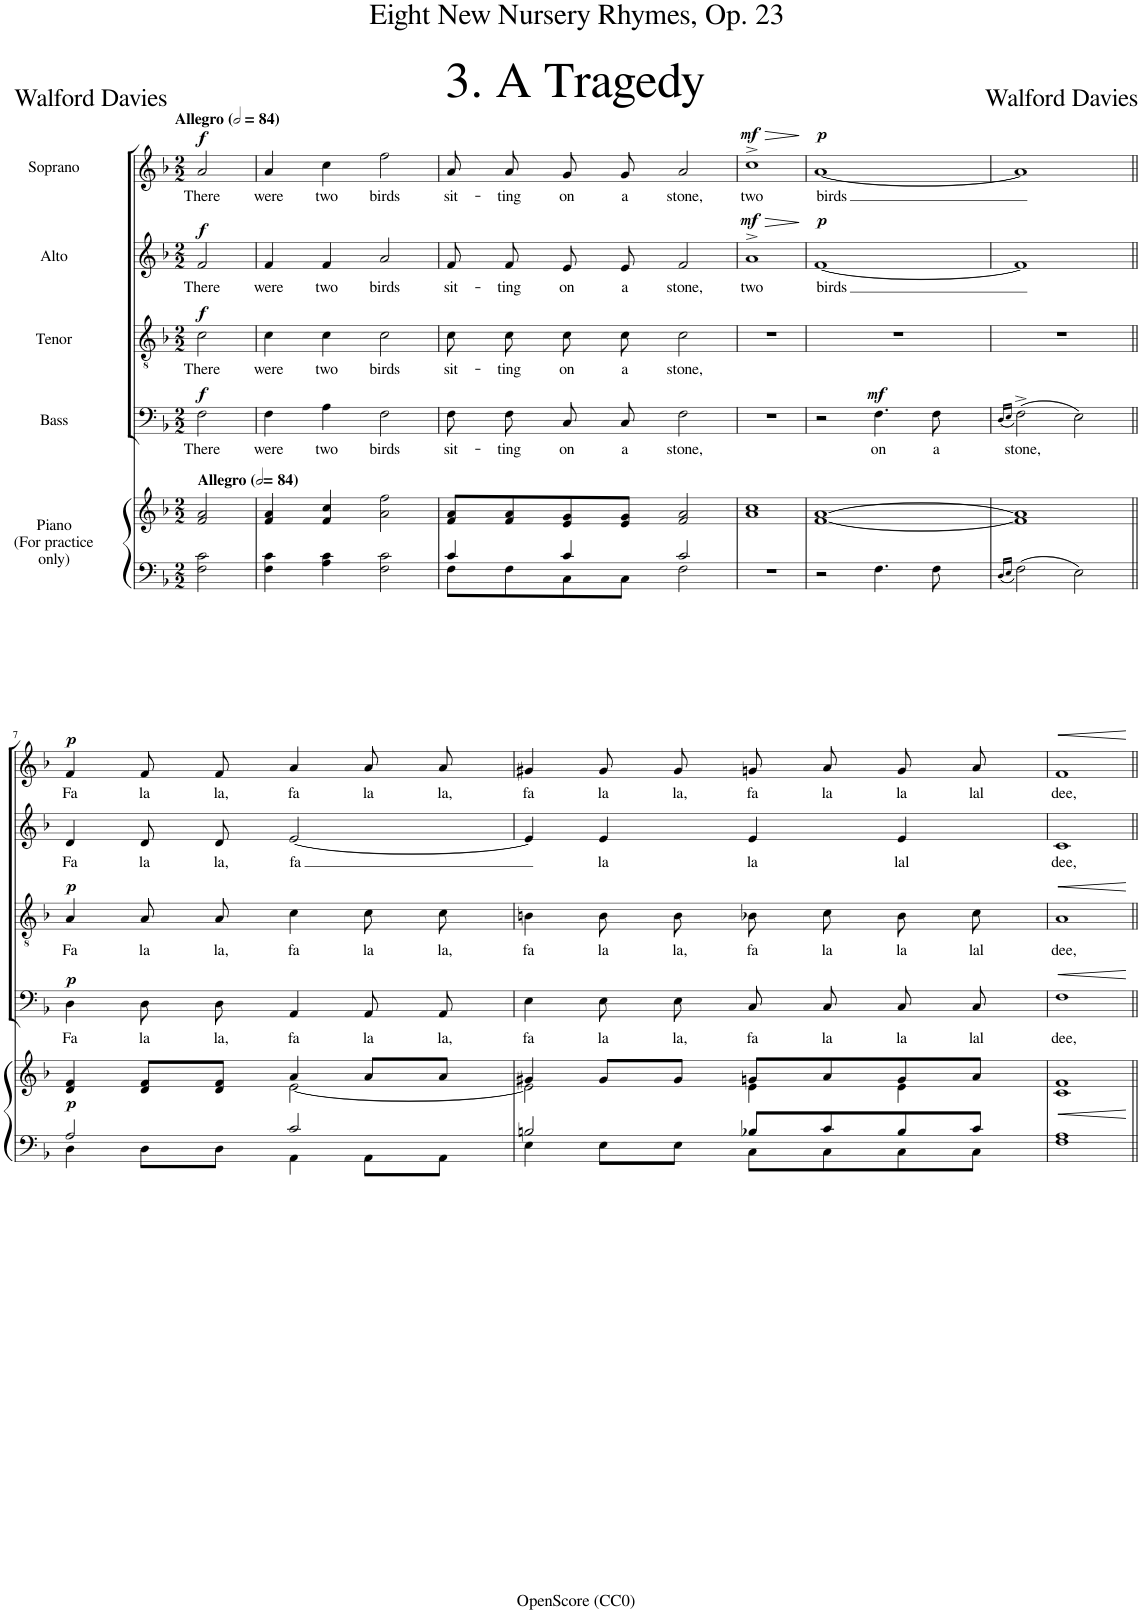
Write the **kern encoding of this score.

**kern	**kern	**dynam	**kern	**text	**dynam	**kern	**text	**dynam	**kern	**text	**dynam	**kern	**text	**dynam
*part5	*part5	*part5	*part4	*part4	*part4	*part3	*part3	*part3	*part2	*part2	*part2	*part1	*part1	*part1
*staff6	*staff5	*staff5/6	*staff4	*staff4	*staff4	*staff3	*staff3	*staff3	*staff2	*staff2	*staff2	*staff1	*staff1	*staff1
*I"Piano (For practice only)	*	*	*I"Bass	*	*	*I"Tenor	*	*	*I"Alto	*	*	*I"Soprano	*	*
*I'Pno	*	*	*	*	*	*	*	*	*	*	*	*	*	*
*clefF4	*clefG2	*	*clefF4	*	*	*clefGv2	*	*	*clefG2	*	*	*clefG2	*	*
*	*	*	*	*	*	*Trd1c2	*	*	*Trd4c7	*	*	*	*	*
*k[b-]	*k[b-]	*	*k[b-]	*	*	*k[b-]	*	*	*k[b-]	*	*	*k[b-]	*	*
*M2/2	*M2/2	*	*M2/2	*	*	*M2/2	*	*	*M2/2	*	*	*M2/2	*	*
*MM168	*MM168	*	*MM168	*	*	*MM168	*	*	*MM168	*	*	*MM168	*	*
=1	=1	=1	=1	=1	=1	=1	=1	=1	=1	=1	=1	=1	=1	=1
!	!	!	!	!	!	!	!	!	!	!	!	!LO:TX:a:B:t=Allegro	!	!
!	!LO:TX:a:B:t=Allegro	!	!	!	!	!	!	!	!	!	!	!	!	!
!	!	!	!	!LO:LY:b	!LO:DY:a	!	!LO:LY:b	!LO:DY:a	!	!LO:LY:b	!LO:DY:a	!	!LO:LY:b	!LO:DY:a
2F\ 2c\	2f/ 2a/	.	2F\	There	f	2c\	There	f	2f/	There	f	2a/	There	f
=2	=2	=2	=2	=2	=2	=2	=2	=2	=2	=2	=2	=2	=2	=2
!	!	!	!	!LO:LY:b	!	!	!LO:LY:b	!	!	!LO:LY:b	!	!	!LO:LY:b	!
4F\ 4c\	4f/ 4a/	.	4F\	were	.	4c\	were	.	4f/	were	.	4a/	were	.
!	!	!	!	!LO:LY:b	!	!	!LO:LY:b	!	!	!LO:LY:b	!	!	!LO:LY:b	!
4A\ 4c\	4f/ 4cc/	.	4A\	two	.	4c\	two	.	4f/	two	.	4cc\	two	.
!	!	!	!	!LO:LY:b	!	!	!LO:LY:b	!	!	!LO:LY:b	!	!	!LO:LY:b	!
2F\ 2c\	2a\ 2ff\	.	2F\	birds	.	2c\	birds	.	2a/	birds	.	2ff\	birds	.
=3	=3	=3	=3	=3	=3	=3	=3	=3	=3	=3	=3	=3	=3	=3
*^	*	*	*	*	*	*	*	*	*	*	*	*	*	*
!	!	!	!	!	!LO:LY:b	!	!	!LO:LY:b	!	!	!LO:LY:b	!	!	!LO:LY:b	!
4c/	8F\L	8f/ 8a/L	.	8F\	sit-	.	8c\L	sit-	.	8f/L	sit-	.	8a/L	sit-	.
!	!	!	!	!	!LO:LY:b	!	!	!LO:LY:b	!	!	!LO:LY:b	!	!	!LO:LY:b	!
.	8F\	8f/ 8a/	.	8F\	-ting	.	8c\	-ting	.	8f/	-ting	.	8a/	-ting	.
!	!	!	!	!	!LO:LY:b	!	!	!LO:LY:b	!	!	!LO:LY:b	!	!	!LO:LY:b	!
4c/	8C\	8e/ 8g/	.	8C/	on	.	8c\	on	.	8e/	on	.	8g/	on	.
!	!	!	!	!	!LO:LY:b	!	!	!LO:LY:b	!	!	!LO:LY:b	!	!	!LO:LY:b	!
.	8C\J	8e/ 8g/J	.	8C/	a	.	8c\J	a	.	8e/J	a	.	8g/J	a	.
!	!	!	!	!	!LO:LY:b	!	!	!LO:LY:b	!	!	!LO:LY:b	!	!	!LO:LY:b	!
2c/	2F\	2f/ 2a/	.	2F\	stone,	.	2c\	stone,	.	2f/	stone,	.	2a/	stone,	.
=4	=4	=4	=4	=4	=4	=4	=4	=4	=4	=4	=4	=4	=4	=4	=4
!	!	!	!	!	!	!	!	!	!	!	!LO:LY:b	!LO:HP:b	!	!LO:LY:b	!LO:HP:b
!	!	!	!	!	!	!	!	!	!	!	!	!LO:DY:n=1:a	!	!	!LO:DY:n=1:a
*v	*v	*	*	*	*	*	*	*	*	*	*	*	*	*	*
1r	1a 1cc	.	1r	.	.	1r	.	.	1a^>	two	> mf	1cc^	two	> mf
.	.	.	.	.	.	.	.	.	.	.	]	.	.	]
=5	=5	=5	=5	=5	=5	=5	=5	=5	=5	=5	=5	=5	=5	=5
!	!	!	!	!	!	!	!	!	!	!LO:LY:b	!LO:DY:a	!	!LO:LY:b	!LO:DY:a
2r	[1f [1a	.	2r	.	.	1r	.	.	[1f	birds	p	[1a	birds	p
!	!	!	!	!LO:LY:b	!LO:DY:a	!	!	!	!	!	!	!	!	!
4.F\	.	.	4.F\	on	mf	.	.	.	.	.	.	.	.	.
!	!	!	!	!LO:LY:b	!	!	!	!	!	!	!	!	!	!
8F\	.	.	8F\	a	.	.	.	.	.	.	.	.	.	.
=6	=6	=6	=6	=6	=6	=6	=6	=6	=6	=6	=6	=6	=6	=6
16qD/LL	.	.	(16qD/LL	.	.	.	.	.	.	.	.	.	.	.
16qE/JJ	.	.	16qE/JJ	.	.	.	.	.	.	.	.	.	.	.
!	!	!	!	!LO:LY:b	!	!	!	!	!	!	!	!	!	!
2F\	1f] 1a]	.	(2F^\)	stone,	.	1r	.	.	1f]	.	.	1a]	.	.
2E\	.	.	2E\)	.	.	.	.	.	.	.	.	.	.	.
!!LO:LB:g=z
=7||	=7||	=7||	=7||	=7||	=7||	=7||	=7||	=7||	=7||	=7||	=7||	=7||	=7||	=7||
*^	*^	*	*	*	*	*	*	*	*	*	*	*	*	*
!	!	!	!	!LO:DY:b	!	!LO:LY:b	!LO:DY:a	!	!LO:LY:b	!LO:DY:a	!	!LO:LY:b	!	!	!LO:LY:b	!LO:DY:a
2A/	4D\	4d/ 4f/	2ryy	p	4D\	Fa	p	4A/	Fa	p	4d/	Fa	.	4f/	Fa	p
!	!	!	!	!	!	!LO:LY:b	!	!	!LO:LY:b	!	!	!LO:LY:b	!	!	!LO:LY:b	!
.	8D\L	8d/ 8f/L	.	.	8D\	la	.	8A/L	la	.	8d/L	la	.	8f/L	la	.
!	!	!	!	!	!	!LO:LY:b	!	!	!LO:LY:b	!	!	!LO:LY:b	!	!	!LO:LY:b	!
.	8D\J	8d/ 8f/J	.	.	8D\	la,	.	8A/J	la,	.	8d/J	la,	.	8f/J	la,	.
!	!	!	!	!	!	!LO:LY:b	!	!	!LO:LY:b	!	!	!LO:LY:b	!	!	!LO:LY:b	!
2c/	4AA\	4a/	[2e\	.	4AA/	fa	.	4c\	fa	.	[2e/	fa	.	4a/	fa	.
!	!	!	!	!	!	!LO:LY:b	!	!	!LO:LY:b	!	!	!	!	!	!LO:LY:b	!
.	8AA\L	8a/L	.	.	8AA/	la	.	8c\L	la	.	.	.	.	8a/L	la	.
!	!	!	!	!	!	!LO:LY:b	!	!	!LO:LY:b	!	!	!	!	!	!LO:LY:b	!
.	8AA\J	8a/J	.	.	8AA/	la,	.	8c\J	la,	.	.	.	.	8a/J	la,	.
=8	=8	=8	=8	=8	=8	=8	=8	=8	=8	=8	=8	=8	=8	=8	=8	=8
!	!	!	!	!	!	!LO:LY:b	!	!	!LO:LY:b	!	!	!	!	!	!LO:LY:b	!
2Bn/	4E\	4g#X/	2e\]	.	4E\	fa	.	4Bn\	fa	.	4e/]	.	.	4g#X/	fa	.
!	!	!	!	!	!	!LO:LY:b	!	!	!LO:LY:b	!	!	!LO:LY:b	!	!	!LO:LY:b	!
.	8E\L	8g#/L	.	.	8E\	la	.	8B\L	la	.	4e/	la	.	8g#/L	la	.
!	!	!	!	!	!	!LO:LY:b	!	!	!LO:LY:b	!	!	!	!	!	!LO:LY:b	!
.	8E\J	8g#/J	.	.	8E\	la,	.	8B\J	la,	.	.	.	.	8g#/J	la,	.
!	!	!	!	!	!	!LO:LY:b	!	!	!LO:LY:b	!	!	!LO:LY:b	!	!	!LO:LY:b	!
8B-X/L	8C\L	8gn/L	4e\	.	8C/	fa	.	8B-X\L	fa	.	4e/	la	.	8gn/L	fa	.
!	!	!	!	!	!	!LO:LY:b	!	!	!LO:LY:b	!	!	!	!	!	!LO:LY:b	!
8c/	8C\	8a/	.	.	8C/	la	.	8c\	la	.	.	.	.	8a/	la	.
!	!	!	!	!	!	!LO:LY:b	!	!	!LO:LY:b	!	!	!LO:LY:b	!	!	!LO:LY:b	!
8B-/	8C\	8g/	4e\	.	8C/	la	.	8B-\	la	.	4e/	lal	.	8g/	la	.
!	!	!	!	!	!	!LO:LY:b	!	!	!LO:LY:b	!	!	!	!	!	!LO:LY:b	!
8c/J	8C\J	8a/J	.	.	8C/	lal	.	8c\J	lal	.	.	.	.	8a/J	lal	.
=9	=9	=9	=9	=9	=9	=9	=9	=9	=9	=9	=9	=9	=9	=9	=9	=9
!	!	!	!	!LO:HP:b	!	!LO:LY:b	!LO:HP:b	!	!LO:LY:b	!LO:HP:b	!	!LO:LY:b	!	!	!LO:LY:b	!LO:HP:b
*v	*v	*	*	*	*	*	*	*	*	*	*	*	*	*	*	*
1F 1A	1f	1c	<	1F	dee,	<	1A	dee,	<	1c	dee,	.	1f	dee,	<
*	*v	*v	*	*	*	*	*	*	*	*	*	*	*	*	*
.	.	[	.	.	[	.	.	[	.	.	.	.	.	[
=||	=||	=||	=||	=||	=||	=||	=||	=||	=||	=||	=||	=||	=||	=||
*-	*-	*-	*-	*-	*-	*-	*-	*-	*-	*-	*-	*-	*-	*-
